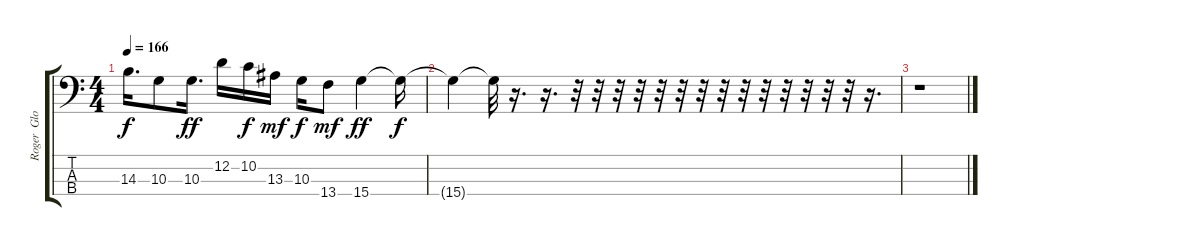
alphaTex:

\track ("Roger  Glover" "Roger  Glo") {instrument electricbassfinger}
\staff {score tabs}
\tuning (G2 D2 A1 E1) {hide}
\ts (4 4)
\tempo 166
\clef f4
\ks c
14.3.16{d dy f} 10.3.8 10.3.16{d dy ff} 12.2.16 10.2.16{dy f} 13.3.16{dy mf} 10.3.16{dy f} 13.4.8{dy mf} 15.4.4{dy ff} 15.4{t}.16{dy f} |
15.4{t}.4 15.4{t}.32 r.16{d} r.16{d} r.32 r.32 r.32 r.32 r.32 r.32 r.32 r.32 r.32 r.32 r.32 r.32 r.32 r.32 r.16{d} |
r.1
